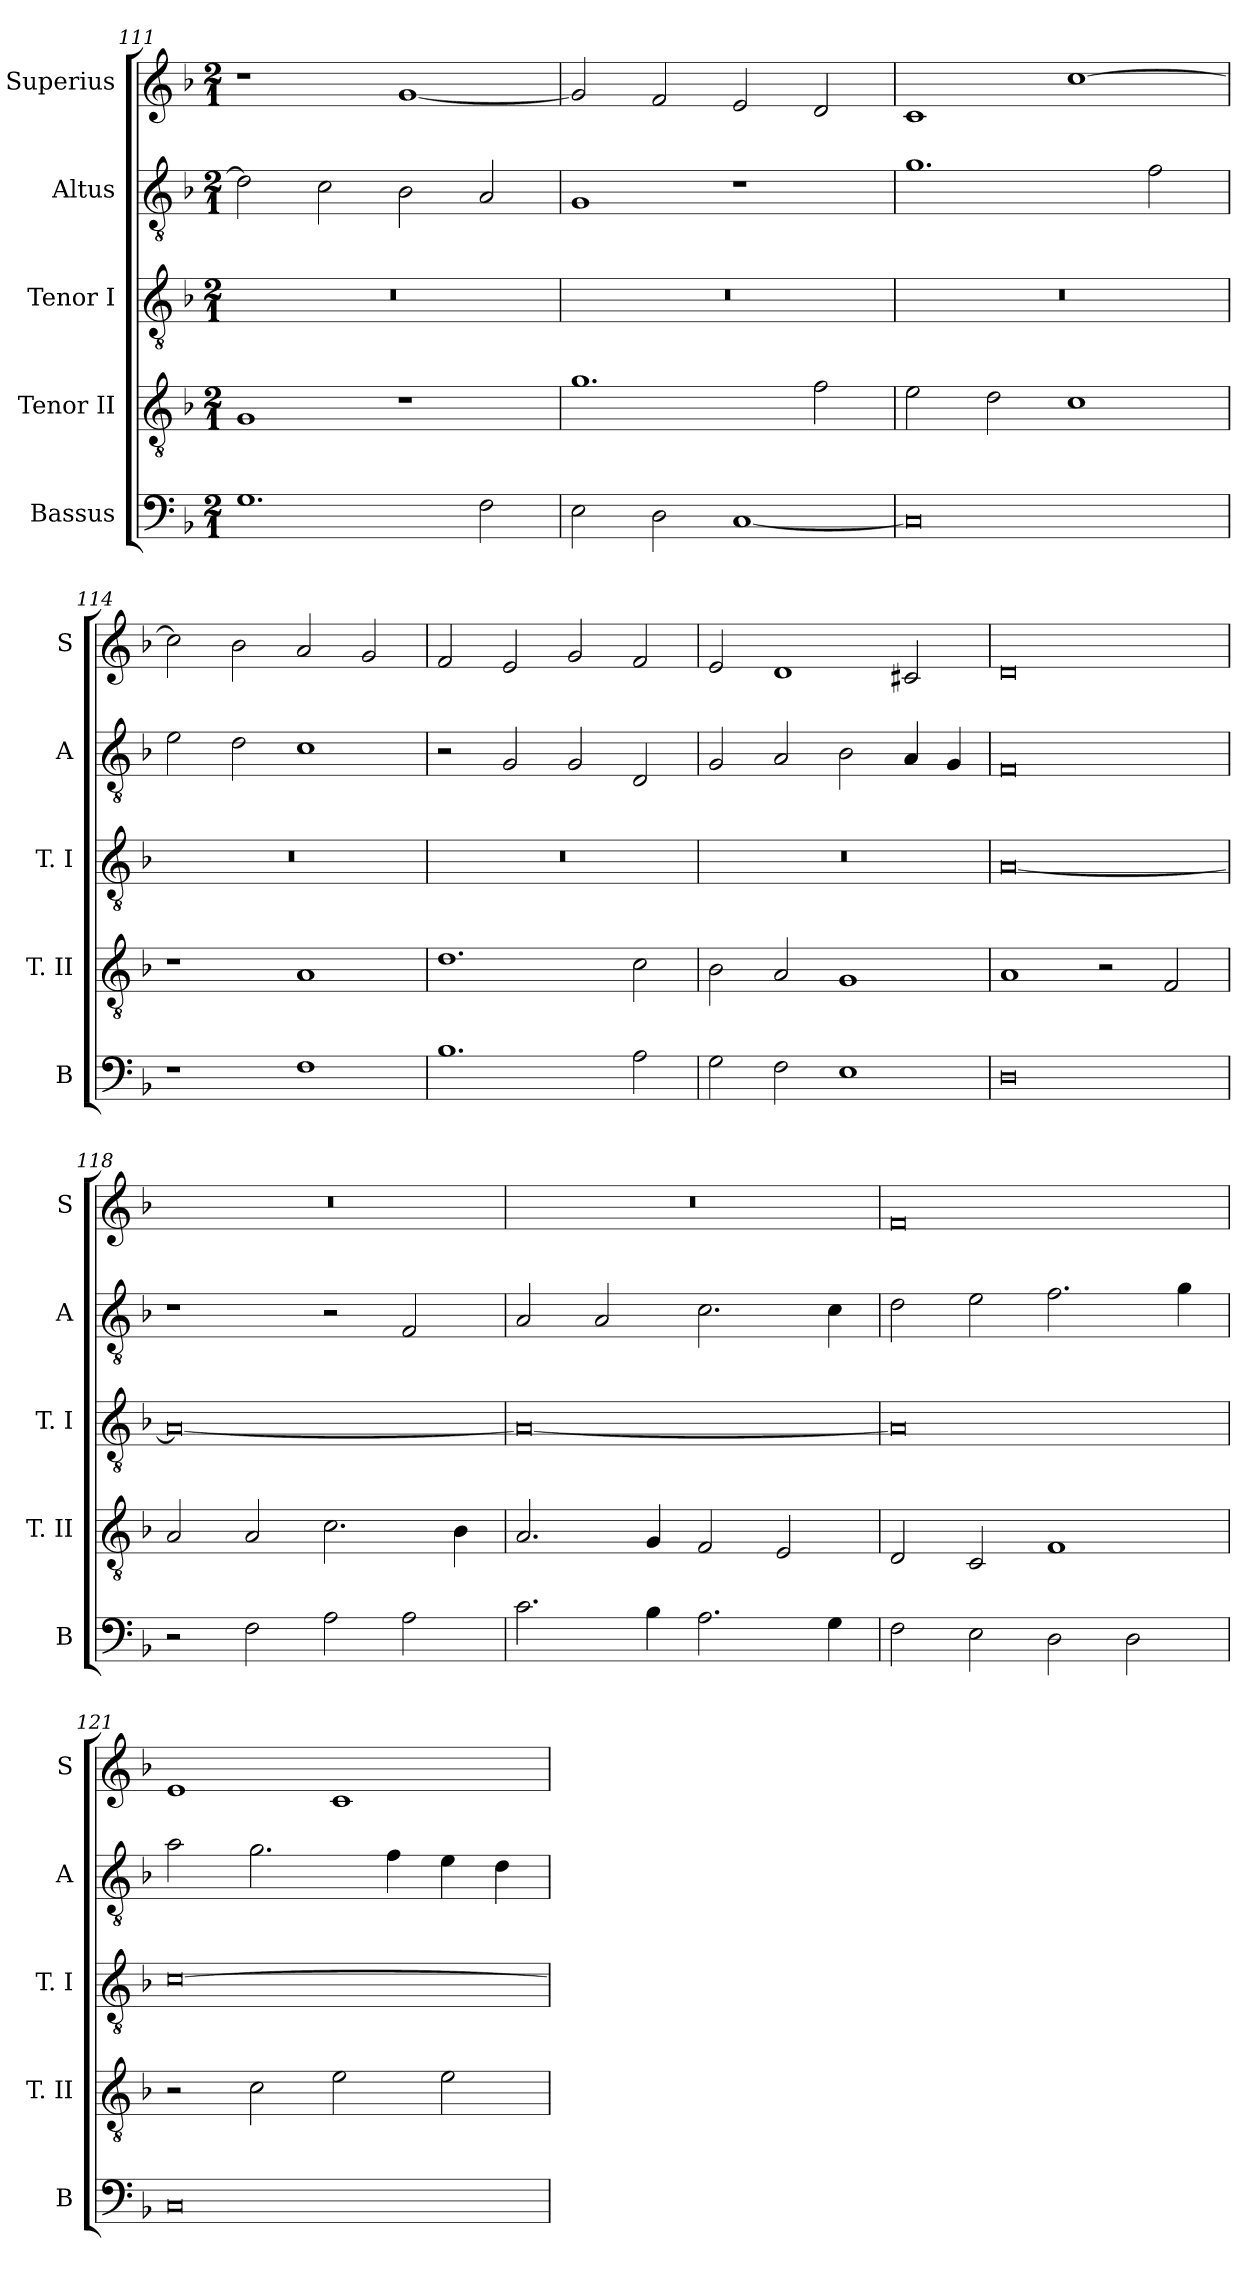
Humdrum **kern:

**kern	**kern	**kern	**kern	**kern
*part5	*part4	*part3	*part2	*part1
*staff5	*staff4	*staff3	*staff2	*staff1
*I"Bassus	*I"Tenor II	*I"Tenor I	*I"Altus	*I"Superius
*I'B	*I'T. II	*I'T. I	*I'A	*I'S
*clefF4	*clefGv2	*clefGv2	*clefGv2	*clefG2
*k[b-]	*k[b-]	*k[b-]	*k[b-]	*k[b-]
*F:	*F:	*F:	*F:	*F:
*M2/1	*M2/1	*M2/1	*M2/1	*M2/1
=111	=111	=111	=111	=111
1.G	1G	0r	2d]	1r
.	.	.	2c	.
.	1r	.	2B-	[1g
2F	.	.	2A	.
=112	=112	=112	=112	=112
2E	1.g	0r	1G	2g]
2D	.	.	.	2f
[1C	.	.	1r	2e
.	2f	.	.	2d
=113	=113	=113	=113	=113
0C]	2e	0r	1.g	1c
.	2d	.	.	.
.	1c	.	.	[1cc
.	.	.	2f	.
=114	=114	=114	=114	=114
1r	1r	0r	2e	2cc]
.	.	.	2d	2b-
1F	1A	.	1c	2a
.	.	.	.	2g
=115	=115	=115	=115	=115
1.B-	1.d	0r	2r	2f
.	.	.	2G	2e
.	.	.	2G	2g
2A	2c	.	2D	2f
=116	=116	=116	=116	=116
2G	2B-	0r	2G	2e
2F	2A	.	2A	1d
1E	1G	.	2B-	.
.	.	.	4A	2c#X
.	.	.	4G	.
=117	=117	=117	=117	=117
0D	1A	[0A	0F	0d
.	2r	.	.	.
.	2F	.	.	.
=118	=118	=118	=118	=118
2r	2A	0A_	1r	0r
2F	2A	.	.	.
2A	2.c	.	2r	.
2A	.	.	2F	.
.	4B-	.	.	.
=119	=119	=119	=119	=119
2.c	2.A	0A_	2A	0r
.	.	.	2A	.
4B-	4G	.	.	.
2.A	2F	.	2.c	.
.	2E	.	.	.
4G	.	.	4c	.
=120	=120	=120	=120	=120
2F	2D	0A]	2d	0f
2E	2C	.	2e	.
2D	1F	.	2.f	.
2D	.	.	.	.
.	.	.	4g	.
=121	=121	=121	=121	=121
0C	2r	[0c	2a	1e
.	2c	.	2.g	.
.	2e	.	.	1c
.	.	.	4f	.
.	2e	.	4e	.
.	.	.	4d	.
=	=	=	=	=
*-	*-	*-	*-	*-
